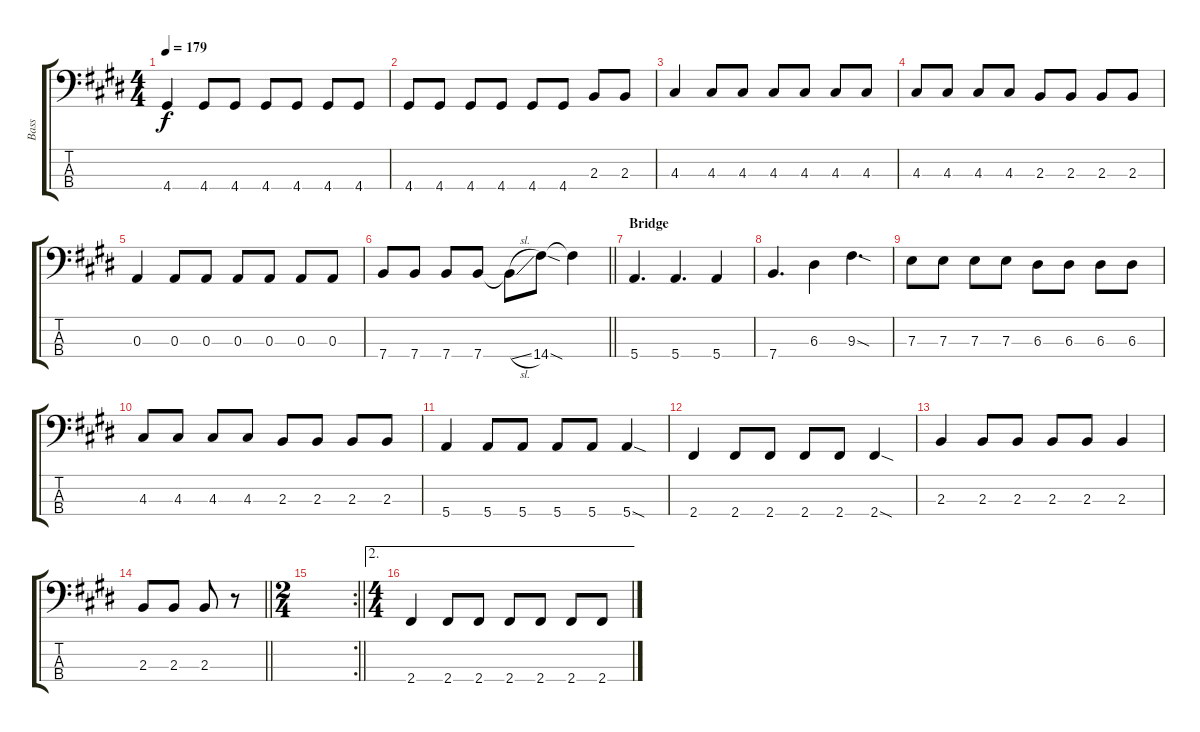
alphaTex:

\track ("Bass" "Bass") {instrument electricbassfinger}
\staff {score tabs}
\tuning (G2 D2 A1 E1) {hide}
\ts (4 4)
\tempo 179
\clef f4
\ks e
4.4.4{dy f} 4.4.8 4.4.8 4.4.8 4.4.8 4.4.8 4.4.8 |
4.4.8 4.4.8 4.4.8 4.4.8 4.4.8 4.4.8 2.3.8 2.3.8 |
4.3.4 4.3.8 4.3.8 4.3.8 4.3.8 4.3.8 4.3.8 |
4.3.8 4.3.8 4.3.8 4.3.8 2.3.8 2.3.8 2.3.8 2.3.8 |
0.3.4 0.3.8 0.3.8 0.3.8 0.3.8 0.3.8 0.3.8 |
\barLineRight lightlight
7.4.8 7.4.8 7.4.8 7.4.8 7.4{sl t}.8 14.4{sod}.8 14.4{t}.4 |
\section ("" "Bridge")
5.4.4{d} 5.4.4{d} 5.4.4 |
7.4.4{d} 6.3.4 9.3{sod}.4{d} |
7.3.8 7.3.8 7.3.8 7.3.8 6.3.8 6.3.8 6.3.8 6.3.8 |
4.3.8 4.3.8 4.3.8 4.3.8 2.3.8 2.3.8 2.3.8 2.3.8 |
5.4.4 5.4.8 5.4.8 5.4.8 5.4.8 5.4{sod}.4 |
2.4.4 2.4.8 2.4.8 2.4.8 2.4.8 2.4{sod}.4 |
2.3.4 2.3.8 2.3.8 2.3.8 2.3.8 2.3.4 |
\barLineRight lightlight
2.3.8 2.3.8 2.3.8 r.8 |
\rc 2
\ts (2 4)
\barLineRight lightlight
|
\ae 2
\ts (4 4)
2.4.4 2.4.8 2.4.8 2.4.8 2.4.8 2.4.8 2.4.8
